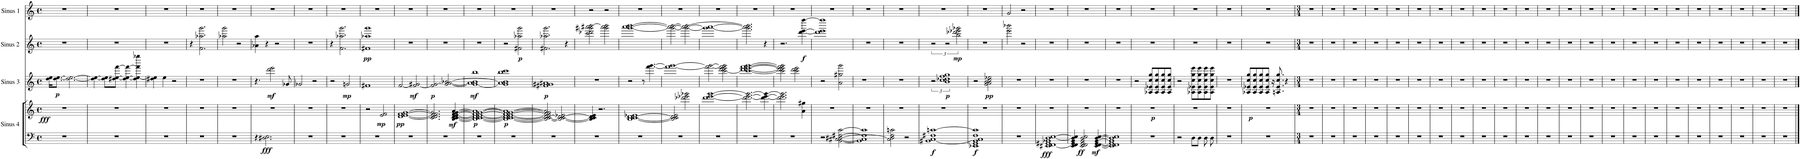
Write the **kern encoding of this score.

**kern	**kern	**dynam	**kern	**dynam	**kern	**dynam	**kern
*part4	*part4	*part4	*part3	*part3	*part2	*part2	*part1
*staff5	*staff4	*staff4/5	*staff3	*staff3	*staff2	*staff2	*staff1
*I"Sinus 4	*	*	*I"Sinus 3	*	*I"Sinus 2	*	*I"Sinus 1
*I'Sin. 4	*	*	*I'Sin. 3	*	*I'Sin. 2	*	*I'Sin. 1
*clefF4	*clefG2	*	*clefG2	*	*clefG2	*	*clefG2
*k[]	*k[]	*	*k[]	*	*k[]	*	*k[]
*M4/4	*M4/4	*	*M4/4	*	*M4/4	*	*M4/4
*met(c)	*met(c)	*	*met(c)	*	*met(c)	*	*met(c)
=1	=1	=1	=1	=1	=1	=1	=1
!	!	!LO:DY:b	!	!	!	!	!
1r	1r	fff	16dd\ 16ee\KL	.	1r	.	1r
!	!	!	!	!LO:DY:b	!	!	!
.	.	.	[8.dd\ [8.ee\J	p	.	.	.
.	.	.	2.dd\_ 2.ee\_	.	.	.	.
=2	=2	=2	=2	=2	=2	=2	=2
1r	1r	.	4dd\_ 4ee\_	.	1r	.	1r
.	.	.	8dd\] 8ee\]L	.	.	.	.
.	.	.	[8dd#X\ [8ee\ [8fff\J	.	.	.	.
.	.	.	4dd#\_ 4ee\_ 4fff\_	.	.	.	.
.	.	.	4dd#\] 4ee\_ 4fff\] 4gggg-X\	.	.	.	.
=3	=3	=3	=3	=3	=3	=3	=3
1r	1r	.	4dd#X\ 4ee\]	.	1r	.	1r
.	.	.	4ee\	.	.	.	.
.	.	.	2r	.	.	.	.
=4	=4	=4	=4	=4	=4	=4	=4
1r	1r	.	1r	.	4r	.	1r
.	.	.	.	.	2.f\ 2.aa-X\ 2.ggg\	.	.
=5	=5	=5	=5	=5	=5	=5	=5
1r	1r	.	1r	.	2aa-X\ 2ggg\	.	1r
.	.	.	.	.	2r	.	.
=6	=6	=6	=6	=6	=6	=6	=6
4r	1r	.	4.r	.	4a-X\ 4aa\	.	1r
!	!	!LO:DY:b=2	!	!	!	!	!
2.D#X\ 2.E\	.	fff	.	.	4r	.	.
!	!	!	!	!LO:DY:b	!	!	!
.	.	.	2ddd\ 2eee\	mf	.	.	.
.	.	.	.	.	2r	.	.
.	.	.	8g-X/	.	.	.	.
=7	=7	=7	=7	=7	=7	=7	=7
1r	1r	.	2g-X/	.	1r	.	1r
.	.	.	2r	.	.	.	.
=8	=8	=8	=8	=8	=8	=8	=8
1r	1r	.	2r	.	4r	.	1r
.	.	.	.	.	2.f\ 2.aa-X\ 2.ggg\	.	.
!	!	!	!	!LO:DY:b	!	!	!
.	.	.	2gn/	mp	.	.	.
=9	=9	=9	=9	=9	=9	=9	=9
!	!	!	!	!	!	!LO:DY:b	!
1r	2r	.	1f#X	.	1f#X 1aa-X 1ggg	pp	1r
!	!	!LO:DY:b	!	!	!	!	!
.	2e/ 2f/	mp	.	.	.	.	.
=10	=10	=10	=10	=10	=10	=10	=10
!	!	!LO:DY:b	!	!	!	!	!
1r	[1d [1e [1f [1g	pp	[2f/	.	1r	.	1r
!	!	!	!	!LO:DY:b	!	!	!
.	.	.	2f/_ 2g#X/	mf	.	.	.
=11	=11	=11	=11	=11	=11	=11	=11
!	!	!	!	!LO:DY:b	!	!	!
1r	2.c/ 2.d/] 2.e/] 2.f/] 2.g/]	.	2f/] [2g/	p	1r	.	1r
.	.	.	2g/_ [2a/ [2b-X/	.	.	.	.
!	!	!LO:DY:b	!	!	!	!	!
.	[4B/ [4c/ [4d/ [4e/ [4f/ [4g/ [4a/	mf	.	.	.	.	.
=12	=12	=12	=12	=12	=12	=12	=12
!	!	!LO:DY:b	!	!LO:DY:b	!	!	!
1r	1B_ 1c_ 1d_ 1e_ 1f_ 1g_ 1a_	p	1g_ 1a] 1b 1bb	mf	1r	.	1r
=13	=13	=13	=13	=13	=13	=13	=13
!	!	!LO:DY:b	!	!	!	!	!
1r	1B_ 1c_ 1d_ 1e_ 1f_ 1g_ 1a_	p	1g] 1a 1b-] 1bb 1ccc	.	2r	.	1r
!	!	!	!	!	!	!LO:DY:b	!
.	.	.	.	.	2f#X\ 2aa-X\ 2ggg\	p	.
=14	=14	=14	=14	=14	=14	=14	=14
!	!	!	!	!LO:DY:b	!	!	!
1r	2B/_ 2c/_ 2d/_ 2e/] 2f/] 2g/] 2a/]	.	1f#X 1g#X 1a#X	p	2.f#X\ 2.aa-X\ 2.ggg\	.	1r
.	2B/_ 2c/_ 2d/_ 2e-X/	.	.	.	.	.	.
.	.	.	.	.	4r	.	.
=15	=15	=15	=15	=15	=15	=15	=15
1r	4B/] 4c/] 4d/] 4e/	.	1r	.	2ccc\ 2ddd-X\ 2ggg#X\ 2aaa#X\ [2bbb\	.	2r
.	2.r	.	.	.	.	.	.
.	.	.	.	.	2ggg#\ 2aaa#\ 2bbb\]	.	2r
=16	=16	=16	=16	=16	=16	=16	=16
1r	[1B [1c [1d 1e-X	.	2r	.	[1ggg [1aaa [1bbb	.	1r
.	.	.	8r	.	.	.	.
.	.	.	[4.fff\ [4.ggg\	.	.	.	.
=17	=17	=17	=17	=17	=17	=17	=17
1r	2B/] 2c/] 2d/] 2e/	.	1fff_ 1ggg_	.	2ggg\_ 2aaa\_ 2bbb\_	.	1r
.	2ddd-X\ 2eee-X\ 2ggg-X\	.	.	.	2ggg\_ 2aaa\_ 2bbb\_	.	.
=18	=18	=18	=18	=18	=18	=18	=18
1r	[1ddd [1eee [1ggg	.	2fff\_ 2ggg\_	.	1ggg_ 1aaa_	.	1r
.	.	.	[2ccc\ 2ddd\ 2eee\ 2fff\] 2ggg\]	.	.	.	.
=19	=19	=19	=19	=19	=19	=19	=19
1r	2.ddd\_ 2.eee\_ 2.ggg\_	.	1ccc_ [1ddd [1eee [1fff [1ggg	.	2.ggg\] 2.aaa\] 2.bbb\]	.	1r
.	4ddd\_ 4eee\_ 4ggg\_	.	.	.	4r	.	.
=20	=20	=20	=20	=20	=20	=20	=20
1r	2.ddd\] 2.eee\] 2.ggg\]	.	2ccc\] 2ddd\] 2eee\] 2fff\] 2ggg\]	.	2.r	.	1r
.	.	.	2ccc\ 2ddd\ 2eee\	.	.	.	.
!	!	!	!	!	!	!LO:DY:b	!
.	4a\ 4gg#X\	.	.	.	[4ddd\ [4eee\ [4ffff\	f	.
=21	=21	=21	=21	=21	=21	=21	=21
2r	1r	.	2r	.	1ddd] 1eee] 1ffff]	.	1r
[2BB\ [2C#X\ [2D#X\ [2F#X\ [2c\	.	.	2a\ 2gg#X\ 2ggg\	.	.	.	.
=22	=22	=22	=22	=22	=22	=22	=22
1BB] 1C#] 1F#] 1c]	1r	.	1r	.	1r	.	1r
=23	=23	=23	=23	=23	=23	=23	=23
2C\ 2D#\] 2F\ 2cn\	1r	.	1r	.	1r	.	1r
2r	.	.	.	.	.	.	.
=24	=24	=24	=24	=24	=24	=24	=24
!	!	!LO:DY:b=2	!	!	!	!	!
[1BB#X 1C 1F#X [1cn	1r	f	3r	.	3r	.	1r
!	!	!	!	!LO:DY:b	!	!	!
.	.	.	3%2b 3%2cc 3%2dd-X 3%2ff 3%2gg	p	3r	.	.
!	!	!	!	!	!	!LO:DY:b	!
.	.	.	.	.	3bb\ 3ddd-X\ 3eee-X\ 3ggg-X\	mp	.
=25	=25	=25	=25	=25	=25	=25	=25
!	!	!LO:DY:b=2	!	!	!	!	!
1EE-X 1GG 1BB 1C] 1F 1c]	1r	f	2r	.	1r	.	1r
!	!	!	!	!LO:DY:b	!	!	!
.	.	.	2g\ 2a\ 2b\ 2cc\ 2ee-X\	pp	.	.	.
=26	=26	=26	=26	=26	=26	=26	=26
1r	1r	.	1r	.	2eee\ 2bbb-X\	.	2g/
.	.	.	.	.	2r	.	2r
=27	=27	=27	=27	=27	=27	=27	=27
!	!	!LO:DY:b=2	!	!	!	!	!
[1EE#X 1FF 1GG#X 1BB-X [1D [1E	1r	fff	1r	.	1r	.	1r
=28	=28	=28	=28	=28	=28	=28	=28
4EE/ 4FF/] 4GG/ 4BB/ 4D/] 4E/]	1r	.	1r	.	1r	.	1r
!	!	!LO:DY:b=2	!	!	!	!	!
2EE/ 2FF/ 2GG/ 2BB/ 2D/ 2E/	.	ff	.	.	.	.	.
!	!	!LO:DY:b=2	!	!	!	!	!
[4EE/ [4FF/ [4GG/ [4BB/ [4D/ [4E/	.	mf	.	.	.	.	.
=29	=29	=29	=29	=29	=29	=29	=29
1EE] 1FF] 1GG] 1BB] 1D] 1E]	1r	.	1r	.	1r	.	1r
=30	=30	=30	=30	=30	=30	=30	=30
!	!	!LO:DY:b	!	!	!	!	!
1r	1r	p	2r	.	1r	.	1r
.	.	.	8A-X/ 8e-X/ 8cc/ 8gg/L	.	.	.	.
.	.	.	8A-/ 8e-/ 8cc/ 8gg/	.	.	.	.
.	.	.	8A-/ 8e-/ 8cc/ 8gg/	.	.	.	.
.	.	.	8A-/ 8e-/ 8cc/ 8gg/J	.	.	.	.
=31	=31	=31	=31	=31	=31	=31	=31
2r	1r	.	2r	.	1r	.	1r
8D\L	.	.	8A-X\ 8e-X\ 8cc\ 8gg\ 8eee\L	.	.	.	.
8D\J	.	.	8A-\ 8e-\ 8cc\ 8gg\ 8eee\	.	.	.	.
8D\	.	.	8A-\ 8e-\ 8cc\ 8gg\ 8eee\	.	.	.	.
8D\	.	.	8A-\ 8e-\ 8cc\ 8gg\ 8eee\J	.	.	.	.
=32	=32	=32	=32	=32	=32	=32	=32
1r	1r	.	1r	.	1r	.	1r
=33	=33	=33	=33	=33	=33	=33	=33
!	!	!LO:DY:b	!	!	!	!	!
1r	1r	p	8A-X/ 8e-X/ 8cc/ 8gg/L	.	1r	.	1r
.	.	.	8A-/ 8e-/ 8cc/ 8gg/	.	.	.	.
.	.	.	8A-/ 8e-/ 8cc/ 8gg/	.	.	.	.
.	.	.	8A-/ 8e-/ 8cc/ 8gg/J	.	.	.	.
.	.	.	16r	.	.	.	.
.	.	.	8.An/ 8.e-/ 8.cc/ 8.gg/	.	.	.	.
.	.	.	4r	.	.	.	.
=34	=34	=34	=34	=34	=34	=34	=34
*M3/4	*M3/4	*	*M3/4	*	*M3/4	*	*M3/4
2.r	2.r	.	2.r	.	2.r	.	2.r
=35	=35	=35	=35	=35	=35	=35	=35
2.r	2.r	.	2.r	.	2.r	.	2.r
=36	=36	=36	=36	=36	=36	=36	=36
2.r	2.r	.	2.r	.	2.r	.	2.r
=37	=37	=37	=37	=37	=37	=37	=37
2.r	2.r	.	2.r	.	2.r	.	2.r
=38	=38	=38	=38	=38	=38	=38	=38
2.r	2.r	.	2.r	.	2.r	.	2.r
=39	=39	=39	=39	=39	=39	=39	=39
2.r	2.r	.	2.r	.	2.r	.	2.r
=40	=40	=40	=40	=40	=40	=40	=40
2.r	2.r	.	2.r	.	2.r	.	2.r
=41	=41	=41	=41	=41	=41	=41	=41
2.r	2.r	.	2.r	.	2.r	.	2.r
=42	=42	=42	=42	=42	=42	=42	=42
2.r	2.r	.	2.r	.	2.r	.	2.r
=43	=43	=43	=43	=43	=43	=43	=43
2.r	2.r	.	2.r	.	2.r	.	2.r
=44	=44	=44	=44	=44	=44	=44	=44
2.r	2.r	.	2.r	.	2.r	.	2.r
=45	=45	=45	=45	=45	=45	=45	=45
2.r	2.r	.	2.r	.	2.r	.	2.r
=46	=46	=46	=46	=46	=46	=46	=46
2.r	2.r	.	2.r	.	2.r	.	2.r
=47	=47	=47	=47	=47	=47	=47	=47
2.r	2.r	.	2.r	.	2.r	.	2.r
=48	=48	=48	=48	=48	=48	=48	=48
2.r	2.r	.	2.r	.	2.r	.	2.r
=49	=49	=49	=49	=49	=49	=49	=49
2.r	2.r	.	2.r	.	2.r	.	2.r
=50	=50	=50	=50	=50	=50	=50	=50
2.r	2.r	.	2.r	.	2.r	.	2.r
=51	=51	=51	=51	=51	=51	=51	=51
2.r	2.r	.	2.r	.	2.r	.	2.r
=52	=52	=52	=52	=52	=52	=52	=52
2.r	2.r	.	2.r	.	2.r	.	2.r
=53	=53	=53	=53	=53	=53	=53	=53
2.r	2.r	.	2.r	.	2.r	.	2.r
=54	=54	=54	=54	=54	=54	=54	=54
2.r	2.r	.	2.r	.	2.r	.	2.r
=55	=55	=55	=55	=55	=55	=55	=55
2.r	2.r	.	2.r	.	2.r	.	2.r
=56	=56	=56	=56	=56	=56	=56	=56
2.r	2.r	.	2.r	.	2.r	.	2.r
==	==	==	==	==	==	==	==
*-	*-	*-	*-	*-	*-	*-	*-
